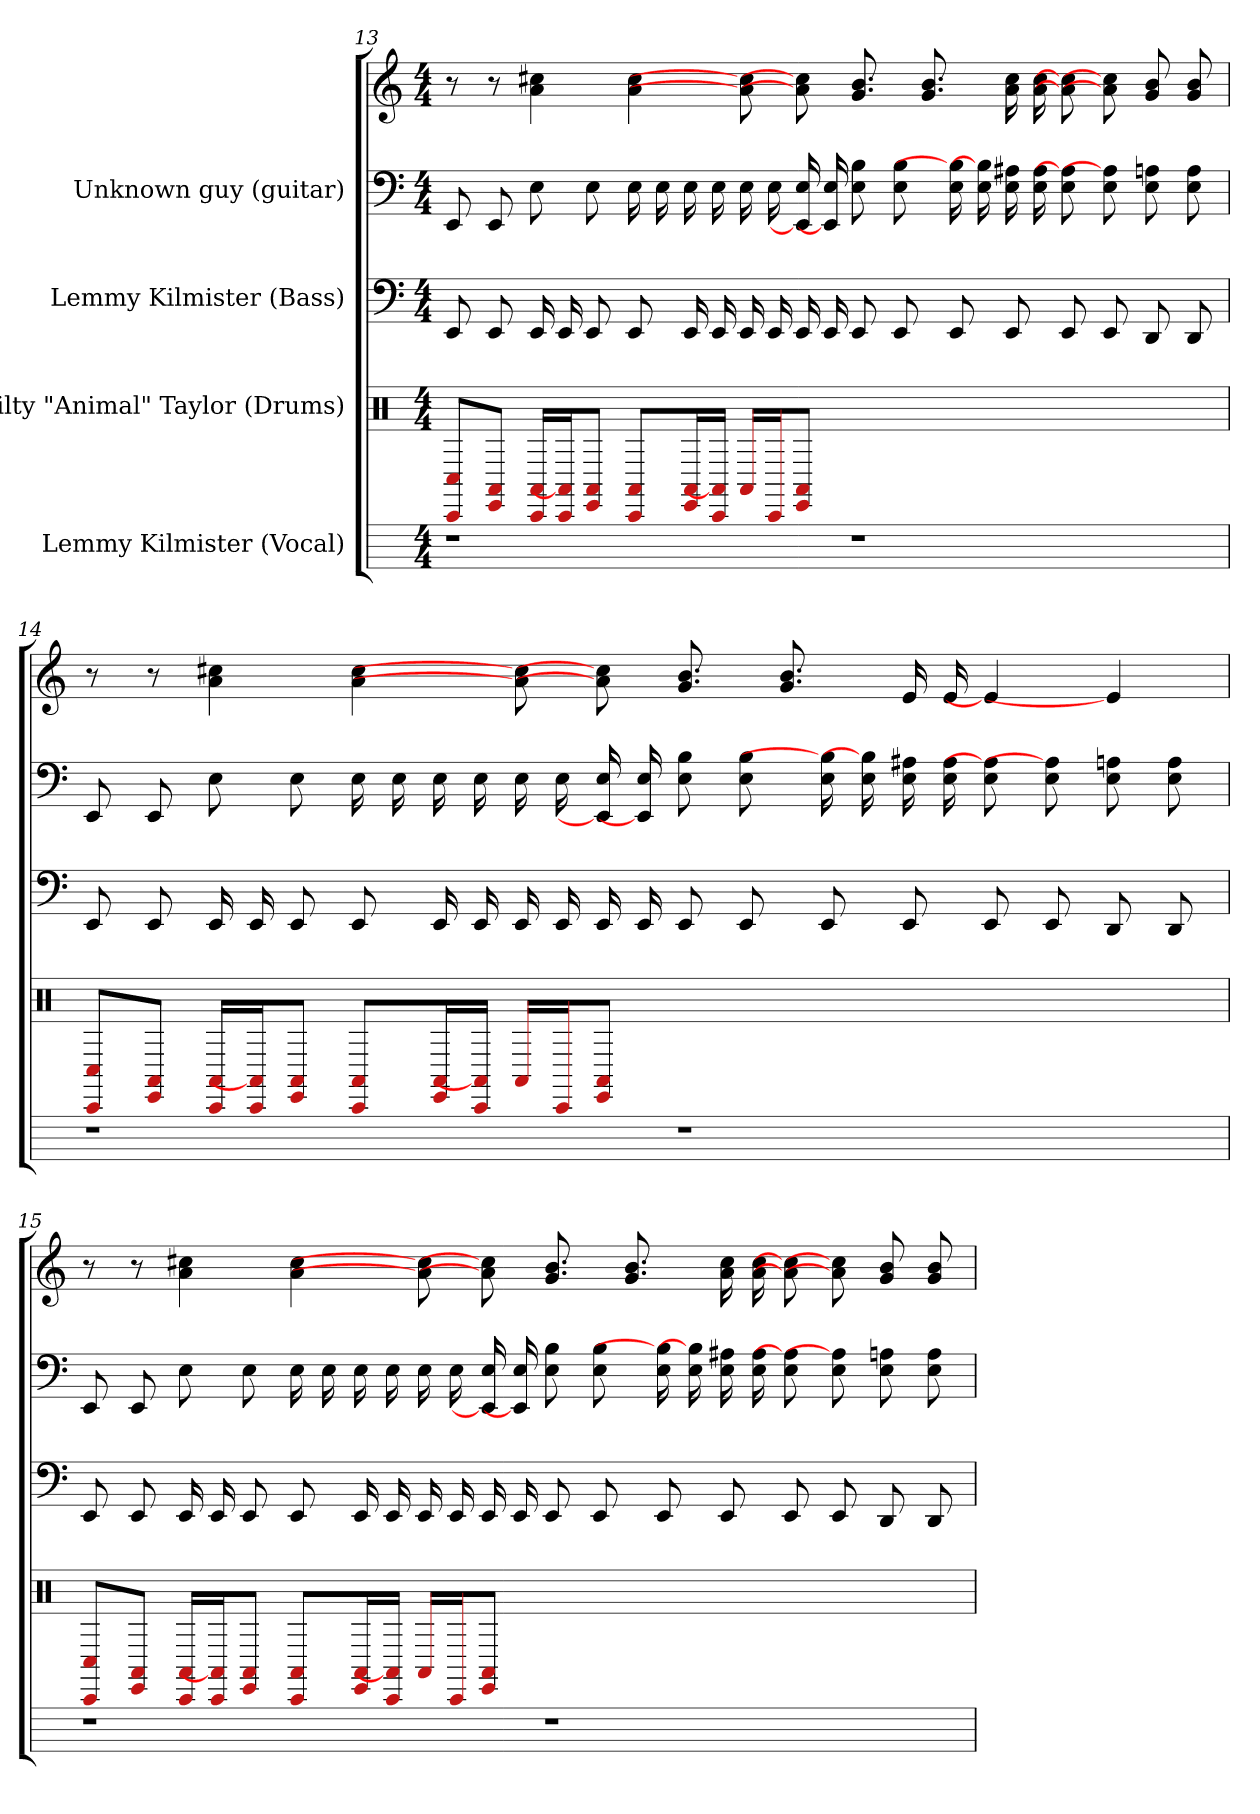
**kern	**kern	**kern	**kern	**kern
*part5	*part4	*part3	*part2	*part1
*staff5	*staff4	*staff3	*staff2	*staff1
*I"Lemmy Kilmister (Vocal)	*I"Philty "Animal" Taylor (Drums)	*I"Lemmy Kilmister (Bass)	*I"Unknown guy (guitar)	*I""Fast" Eddie Clarke (Guitar)
*	*clefX	*	*	*
*k[]	*k[]	*k[]	*k[]	*k[]
*M4/4	*M4/4	*M4/4	*M4/4	*M4/4
=13	=13	=13	=13	=13
1r	8C#/ 8CC/L	8EE	8EE	8r
.	8AA#/ 8EE/J	8EE	8EE	8r
.	16AA#/ 16CC/LL	16EE	8E	4cc# 4a
.	16AA#]/ 16CC/J	16EE	.	.
.	8AA#/ 8EE/J	8EE	8E	.
.	8AA#/ 8CC/L	8EE	16E	4cc# 4a
.	.	.	16E	.
.	16AA#/ 16EE/L	16EE	16E	.
.	16AA#]/ 16CC/JJ	16EE	16E	.
.	16AA#/LL	16EE	16E	8cc#] 8a]
.	16CC/J	16EE	16E	.
.	8AA#/ 8EE/J	16EE	16E 16EE]	8cc#] 8a]
.	.	16EE	16E 16EE]	.
1r	1ryy	8EE	8B 8E	8.b 8.g
.	.	8EE	8B 8E	.
.	.	.	.	8.b 8.g
.	.	8EE	16B] 16E	.
.	.	.	16B] 16E	.
.	.	8EE	16A# 16E	16cc# 16a
.	.	.	16A# 16E	16cc# 16a
.	.	8EE	8A#] 8E	8cc#] 8a]
.	.	8EE	8A#] 8E	8cc#] 8a]
.	.	8DD	8A 8E	8b 8g
.	.	8DD	8A 8E	8b 8g
=14	=14	=14	=14	=14
1r	8C#/ 8CC/L	8EE	8EE	8r
.	8AA#/ 8EE/J	8EE	8EE	8r
.	16AA#/ 16CC/LL	16EE	8E	4cc# 4a
.	16AA#]/ 16CC/J	16EE	.	.
.	8AA#/ 8EE/J	8EE	8E	.
.	8AA#/ 8CC/L	8EE	16E	4cc# 4a
.	.	.	16E	.
.	16AA#/ 16EE/L	16EE	16E	.
.	16AA#]/ 16CC/JJ	16EE	16E	.
.	16AA#/LL	16EE	16E	8cc#] 8a]
.	16CC/J	16EE	16E	.
.	8AA#/ 8EE/J	16EE	16E 16EE]	8cc#] 8a]
.	.	16EE	16E 16EE]	.
1r	1ryy	8EE	8B 8E	8.b 8.g
.	.	8EE	8B 8E	.
.	.	.	.	8.b 8.g
.	.	8EE	16B] 16E	.
.	.	.	16B] 16E	.
.	.	8EE	16A# 16E	16e
.	.	.	16A# 16E	16e
.	.	8EE	8A#] 8E	4e]
.	.	8EE	8A#] 8E	.
.	.	8DD	8A 8E	4e]
.	.	8DD	8A 8E	.
=15	=15	=15	=15	=15
1r	8C#/ 8CC/L	8EE	8EE	8r
.	8AA#/ 8EE/J	8EE	8EE	8r
.	16AA#/ 16CC/LL	16EE	8E	4cc# 4a
.	16AA#]/ 16CC/J	16EE	.	.
.	8AA#/ 8EE/J	8EE	8E	.
.	8AA#/ 8CC/L	8EE	16E	4cc# 4a
.	.	.	16E	.
.	16AA#/ 16EE/L	16EE	16E	.
.	16AA#]/ 16CC/JJ	16EE	16E	.
.	16AA#/LL	16EE	16E	8cc#] 8a]
.	16CC/J	16EE	16E	.
.	8AA#/ 8EE/J	16EE	16E 16EE]	8cc#] 8a]
.	.	16EE	16E 16EE]	.
1r	1ryy	8EE	8B 8E	8.b 8.g
.	.	8EE	8B 8E	.
.	.	.	.	8.b 8.g
.	.	8EE	16B] 16E	.
.	.	.	16B] 16E	.
.	.	8EE	16A# 16E	16cc# 16a
.	.	.	16A# 16E	16cc# 16a
.	.	8EE	8A#] 8E	8cc#] 8a]
.	.	8EE	8A#] 8E	8cc#] 8a]
.	.	8DD	8A 8E	8b 8g
.	.	8DD	8A 8E	8b 8g
=	=	=	=	=
*-	*-	*-	*-	*-
